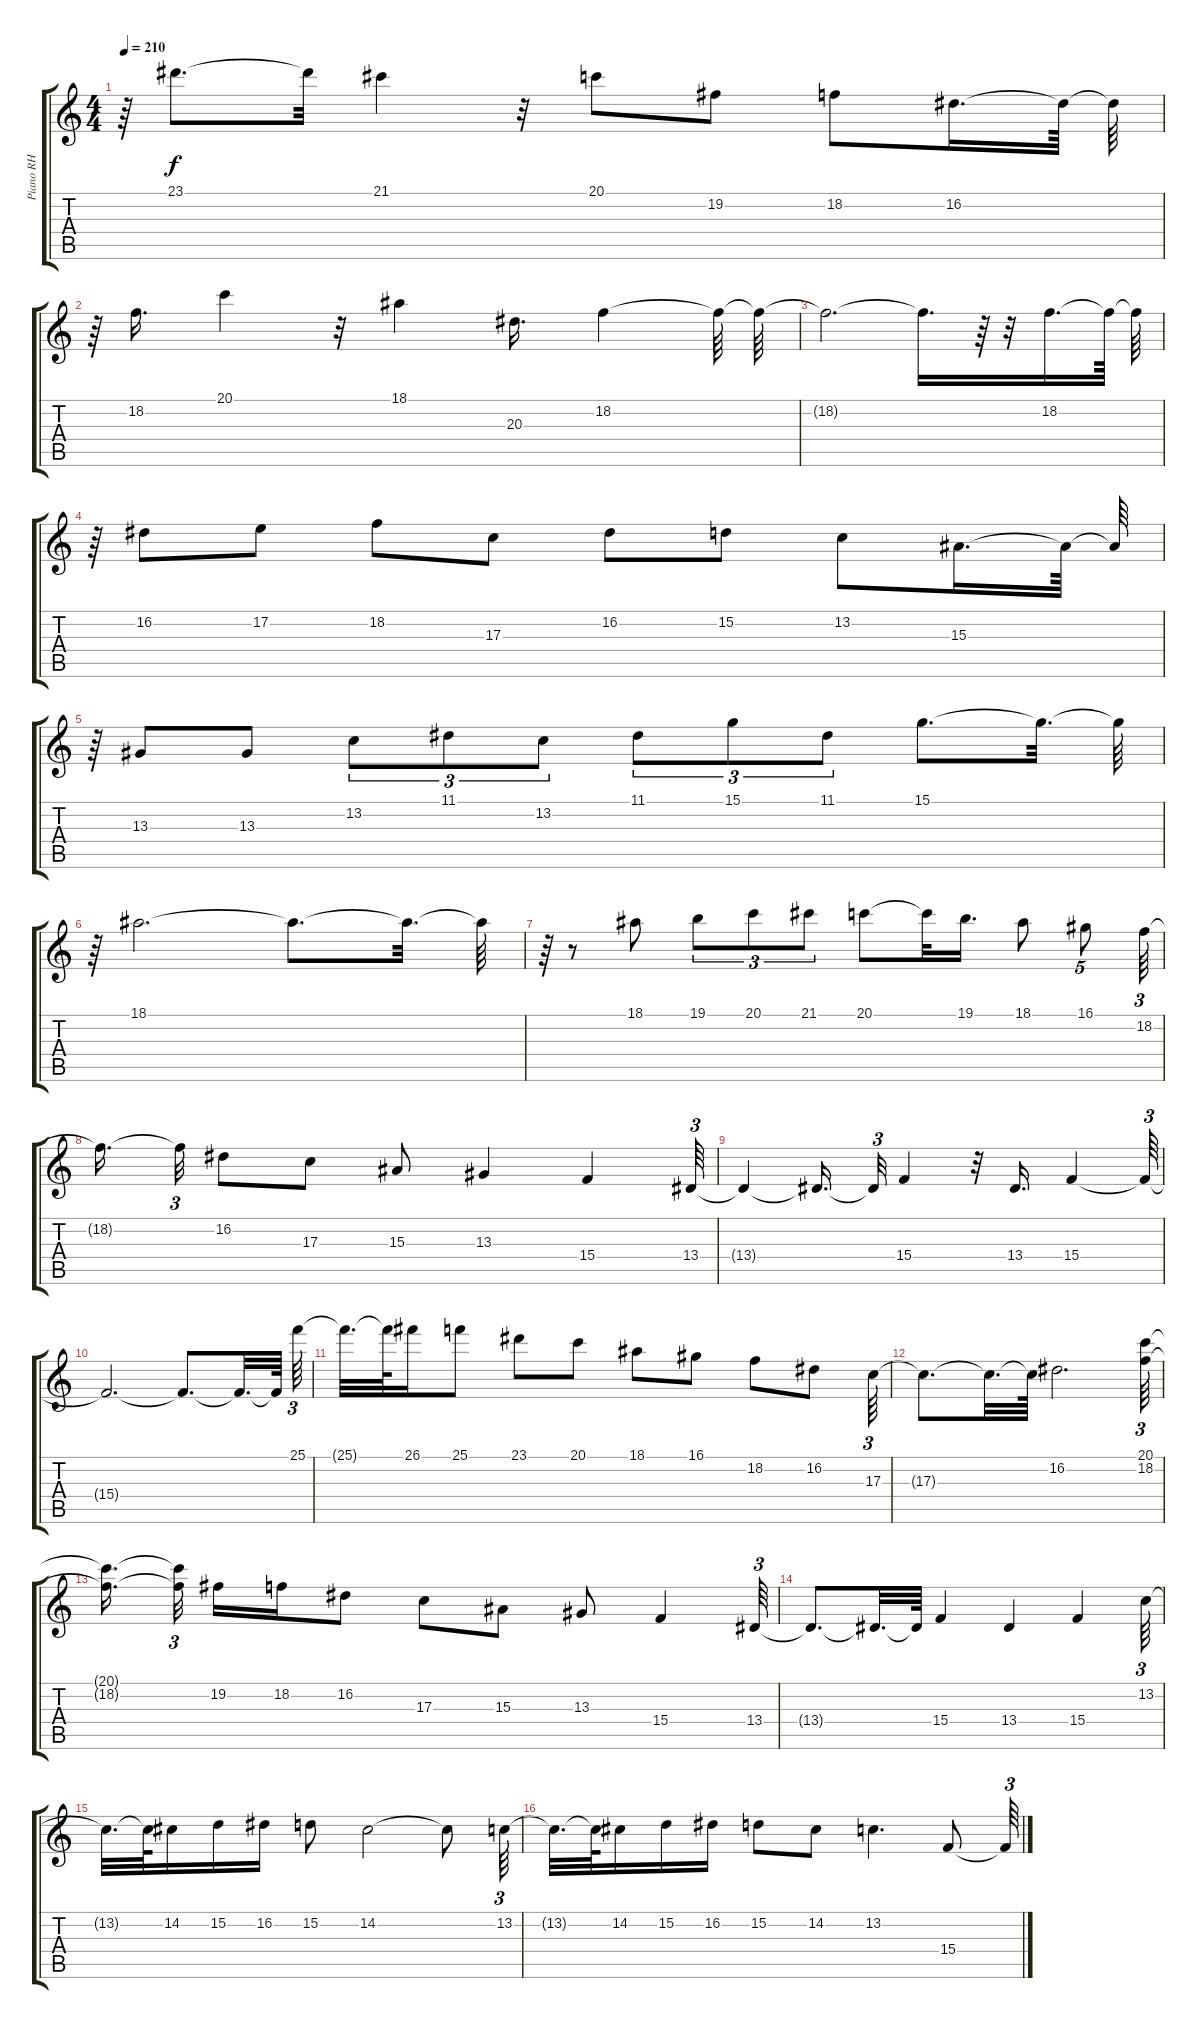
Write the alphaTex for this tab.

\track ("Piano RH" "Piano RH") {instrument acousticgrandpiano}
\staff {score tabs}
\tuning (E4 B3 G3 D3 A2 E2) {hide}
\ts (4 4)
\tempo 210
\clef g2
\ks c
r.64{dy f} 23.1.8{d} 23.1{t}.32 21.1.4 r.32 20.1.8 19.2.8 18.2.8 16.2.16{d} 16.2{t}.64 16.2{t}.64 |
r.64 18.2.16{d} 20.1.4 r.32 18.1.4 20.3.16{d} 18.2.4 18.2{t}.64 18.2{t}.64 |
18.2{t}.2{d} 18.2{t}.16{d} r.64 r.32 18.2.16{d} 18.2{t}.64 18.2{t}.64 |
r.64 16.2.8 17.2.8 18.2.8 17.3.8 16.2.8 15.2.8 13.2.8 15.3.16{d} 15.3{t}.64 15.3{t}.64 |
r.64 13.3.8 13.3.8 13.2.8{tu (3 2)} 11.1.8{tu (3 2)} 13.2.8{tu (3 2)} 11.1.8{tu (3 2)} 15.1.8{tu (3 2)} 11.1.8{tu (3 2)} 15.1.8{d} 15.1{t}.32{d} 15.1{t}.64 |
r.64 18.1.2{d} 18.1{t}.8{d} 18.1{t}.32{d} 18.1{t}.64 |
r.64 r.8 18.1.8 19.1.8{tu (3 2)} 20.1.8{tu (3 2)} 21.1.8{tu (3 2)} 20.1.8 20.1{t}.32 19.1.16{d} 18.1.8 16.1.8{tu (5 4)} 18.2.64{tu (3 2)} |
18.2{t}.16{d} 18.2{t}.32{tu (3 2)} 16.2.8 17.3.8 15.3.8 13.3.4 15.4.4 13.4.64{tu (3 2)} |
13.4{t}.4 13.4{t}.16{d} 13.4{t}.32{tu (3 2)} 15.4.4 r.32 13.4.16{d} 15.4.4 15.4{t}.64{tu (3 2)} |
15.4{t}.2{d} 15.4{t}.8{d} 15.4{t}.32{d} 15.4{t}.64 25.1.64{tu (3 2)} |
25.1{t}.32{d} 25.1{t}.64 26.1.16 25.1.8 23.1.8 20.1.8 18.1.8 16.1.8 18.2.8 16.2.8 17.3.64{tu (3 2)} |
17.3{t}.8{d} 17.3{t}.32{d} 17.3{t}.64 16.2.2{d} (20.1 18.2).64{tu (3 2)} |
(20.1{t} 18.2{t}).16{d} (20.1{t} 18.2{t}).32{tu (3 2)} 19.2.16 18.2.16 16.2.8 17.3.8 15.3.8 13.3.8 15.4.4 13.4.64{tu (3 2)} |
13.4{t}.8{d} 13.4{t}.32{d} 13.4{t}.64 15.4.4 13.4.4 15.4.4 13.2.64{tu (3 2)} |
13.2{t}.32{d} 13.2{t}.64 14.2.16 15.2.16 16.2.16 15.2.8 14.2.2 14.2{t}.8 13.2.64{tu (3 2)} |
13.2{t}.32{d} 13.2{t}.64 14.2.16 15.2.16 16.2.16 15.2.8 14.2.8 13.2.4{d} 15.4.8 15.4{t}.64{tu (3 2)}
